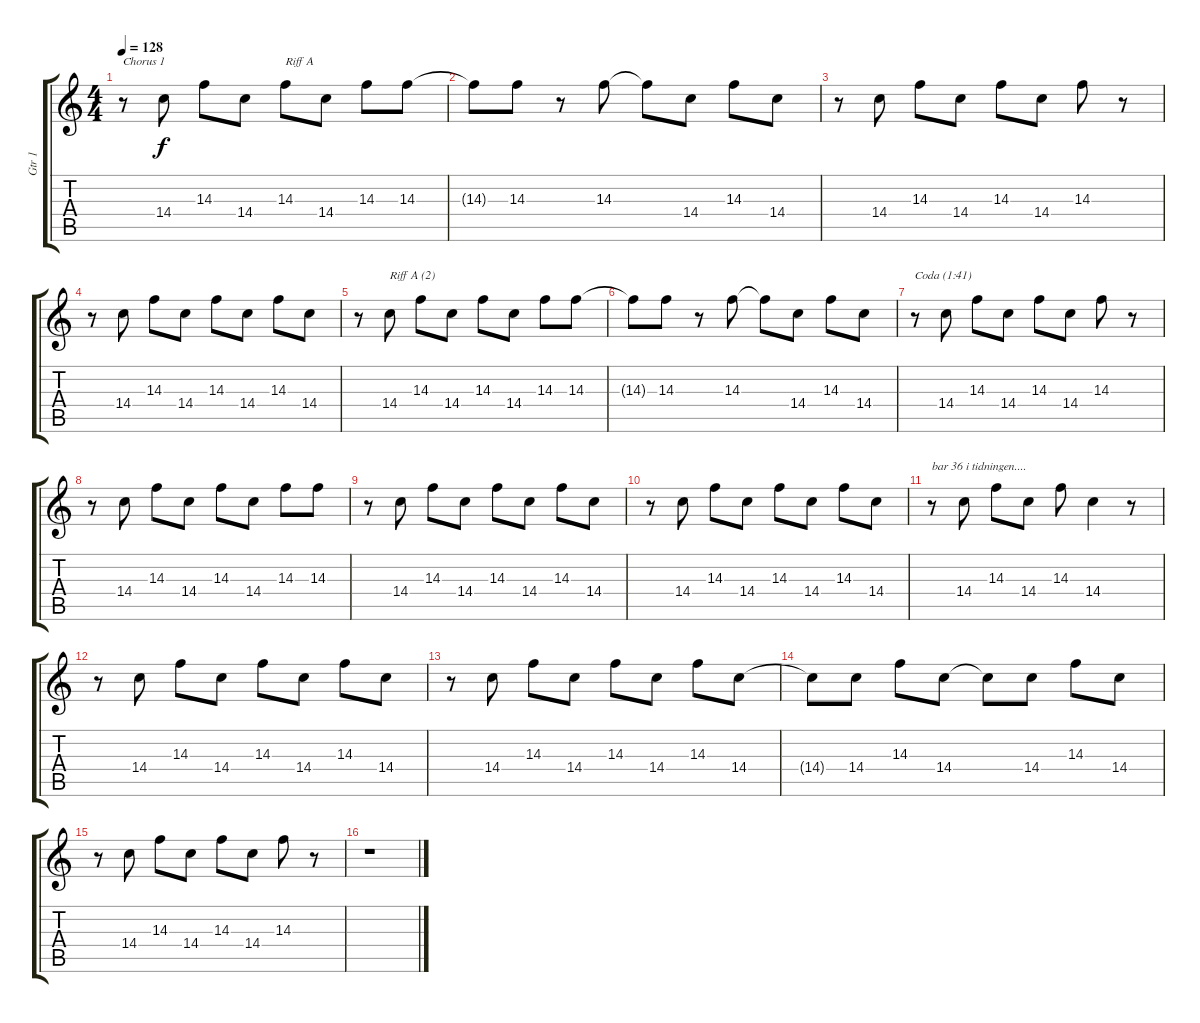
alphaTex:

\track ("Gtr 1" "Gtr 1") {instrument electricguitarjazz}
\staff {score tabs}
\tuning (C4 G3 Eb3 Bb2 F2 C2) {hide}
\ts (4 4)
\tempo 128
\clef g2
\ks c
r.8{txt "Chorus 1" dy f} 14.4.8 14.3.8 14.4.8 14.3.8{txt "Riff A"} 14.4.8 14.3.8 14.3.8 |
14.3{t}.8 14.3.8 r.8 14.3.8 14.3{t}.8 14.4.8 14.3.8 14.4.8 |
r.8 14.4.8 14.3.8 14.4.8 14.3.8 14.4.8 14.3.8 r.8 |
r.8 14.4.8 14.3.8 14.4.8 14.3.8 14.4.8 14.3.8 14.4.8 |
r.8 14.4.8{txt "Riff A (2)"} 14.3.8 14.4.8 14.3.8 14.4.8 14.3.8 14.3.8 |
14.3{t}.8 14.3.8 r.8 14.3.8 14.3{t}.8 14.4.8 14.3.8 14.4.8 |
r.8{txt "Coda (1:41)"} 14.4.8 14.3.8 14.4.8 14.3.8 14.4.8 14.3.8 r.8 |
r.8 14.4.8 14.3.8 14.4.8 14.3.8 14.4.8 14.3.8 14.3.8 |
r.8 14.4.8 14.3.8 14.4.8 14.3.8 14.4.8 14.3.8 14.4.8 |
r.8 14.4.8 14.3.8 14.4.8 14.3.8 14.4.8 14.3.8 14.4.8 |
r.8{txt "bar 36 i tidningen...."} 14.4.8 14.3.8 14.4.8 14.3.8 14.4.4 r.8 |
r.8 14.4.8 14.3.8 14.4.8 14.3.8 14.4.8 14.3.8 14.4.8 |
r.8 14.4.8 14.3.8 14.4.8 14.3.8 14.4.8 14.3.8 14.4.8 |
14.4{t}.8 14.4.8 14.3.8 14.4.8 14.4{t}.8 14.4.8 14.3.8 14.4.8 |
r.8 14.4.8 14.3.8 14.4.8 14.3.8 14.4.8 14.3.8 r.8 |
r.1
